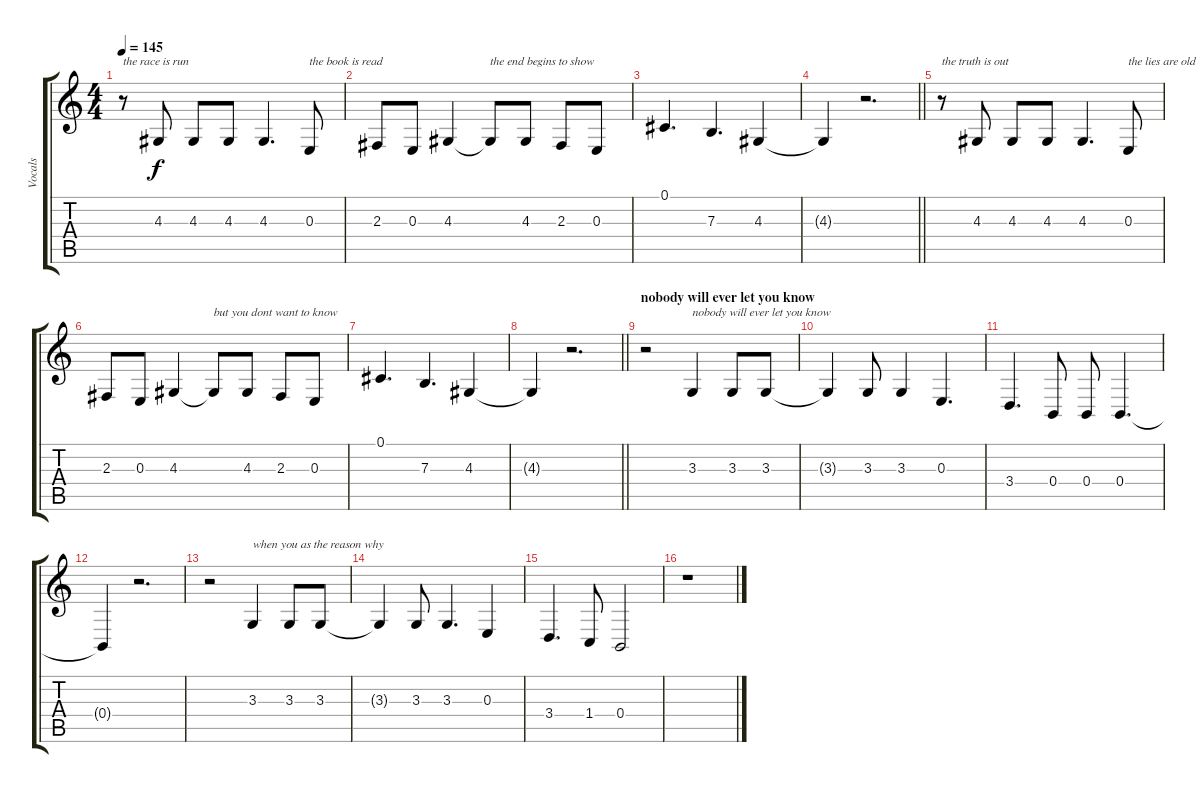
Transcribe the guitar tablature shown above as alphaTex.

\track ("Vocals" "Vocals") {instrument tenorsax}
\staff {score tabs}
\tuning (Db4 Ab3 E3 B2 Gb2 Db2) {hide}
\ts (4 4)
\tempo 145
\clef g2
\ks c
r.8{txt "the race is run" dy f} 4.3.8 4.3.8 4.3.8 4.3.4{d} 0.3.8{txt "the book is read"} |
2.3.8 0.3.8 4.3.4 4.3{t}.8{txt "the end begins to show"} 4.3.8 2.3.8 0.3.8 |
0.1.4{d} 7.3.4{d} 4.3.4 |
\barLineRight lightlight
4.3{t}.4 r.2{d} |
r.8{txt "the truth is out"} 4.3.8 4.3.8 4.3.8 4.3.4{d} 0.3.8{txt "the lies are old"} |
2.3.8 0.3.8 4.3.4 4.3{t}.8{txt "but you dont want to know"} 4.3.8 2.3.8 0.3.8 |
0.1.4{d} 7.3.4{d} 4.3.4 |
\barLineRight lightlight
4.3{t}.4 r.2{d} |
\section ("" "nobody will ever let you know")
r.2 3.3.4{txt "nobody will ever let you know"} 3.3.8 3.3.8 |
3.3{t}.4 3.3.8 3.3.4 0.3.4{d} |
3.4.4{d} 0.4.8 0.4.8 0.4.4{d} |
0.4{t}.4 r.2{d} |
r.2 3.3.4{txt "when you as the reason why"} 3.3.8 3.3.8 |
3.3{t}.4 3.3.8 3.3.4{d} 0.3.4 |
3.4.4{d} 1.4.8 0.4.2 |
r.1
